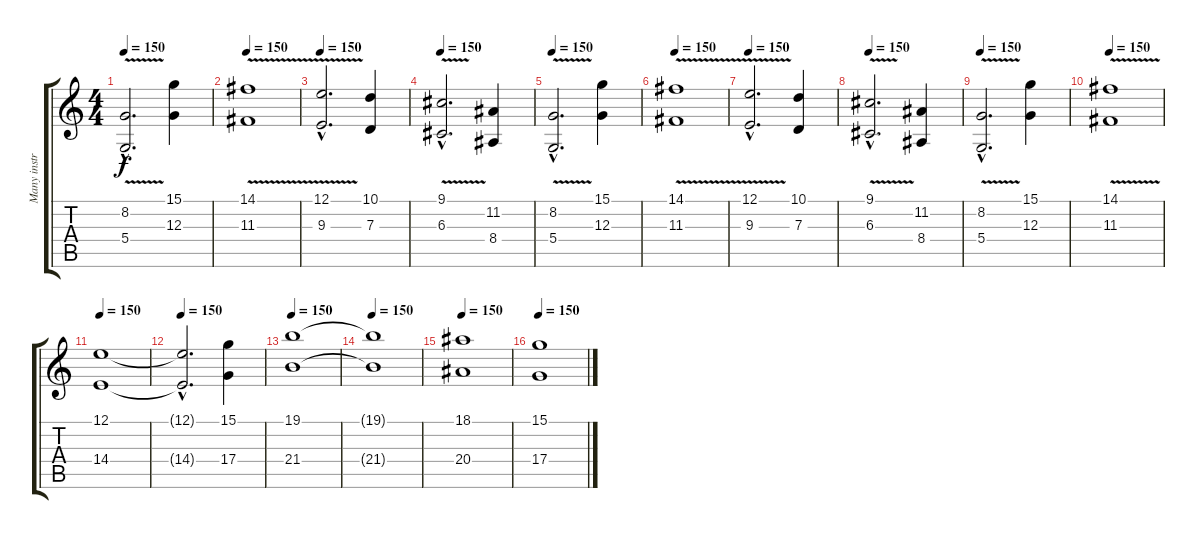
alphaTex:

\track ("Many instru." "Many instr") {instrument tremolostrings}
\staff {score tabs}
\tuning (E4 B3 G3 D3 A2 E2) {hide}
\ts (4 4)
\tempo 150
\clef g2
\ks c
(8.2{v hac} 5.4{v hac}).2{d dy f} (15.1 12.3).4 |
\tempo 150
(14.1{v} 11.3{v}).1 |
\tempo 150
(12.1{v hac} 9.3{v hac}).2{d volume 13} (10.1 7.3).4 |
\tempo 150
(9.1{v hac} 6.3{v hac}).2{d} (11.2 8.4).4 |
\tempo 150
(8.2{v hac} 5.4{v hac}).2{d} (15.1 12.3).4 |
\tempo 150
(14.1{v} 11.3{v}).1 |
\tempo 150
(12.1{v hac} 9.3{v hac}).2{d volume 13} (10.1 7.3).4 |
\tempo 150
(9.1{v hac} 6.3{v hac}).2{d} (11.2 8.4).4 |
\tempo 150
(8.2{v hac} 5.4{v hac}).2{d} (15.1 12.3).4 |
\tempo 150
(14.1{v} 11.3{v}).1 |
\tempo 150
(12.1 14.4).1 |
\tempo 150
(12.1{hac t} 14.4{hac t}).2{d} (15.1 17.4).4 |
\tempo 150
(19.1 21.4).1 |
\tempo 150
(19.1{t} 21.4{t}).1 |
\tempo 150
(18.1 20.4).1 |
\tempo 150
(15.1 17.4).1
